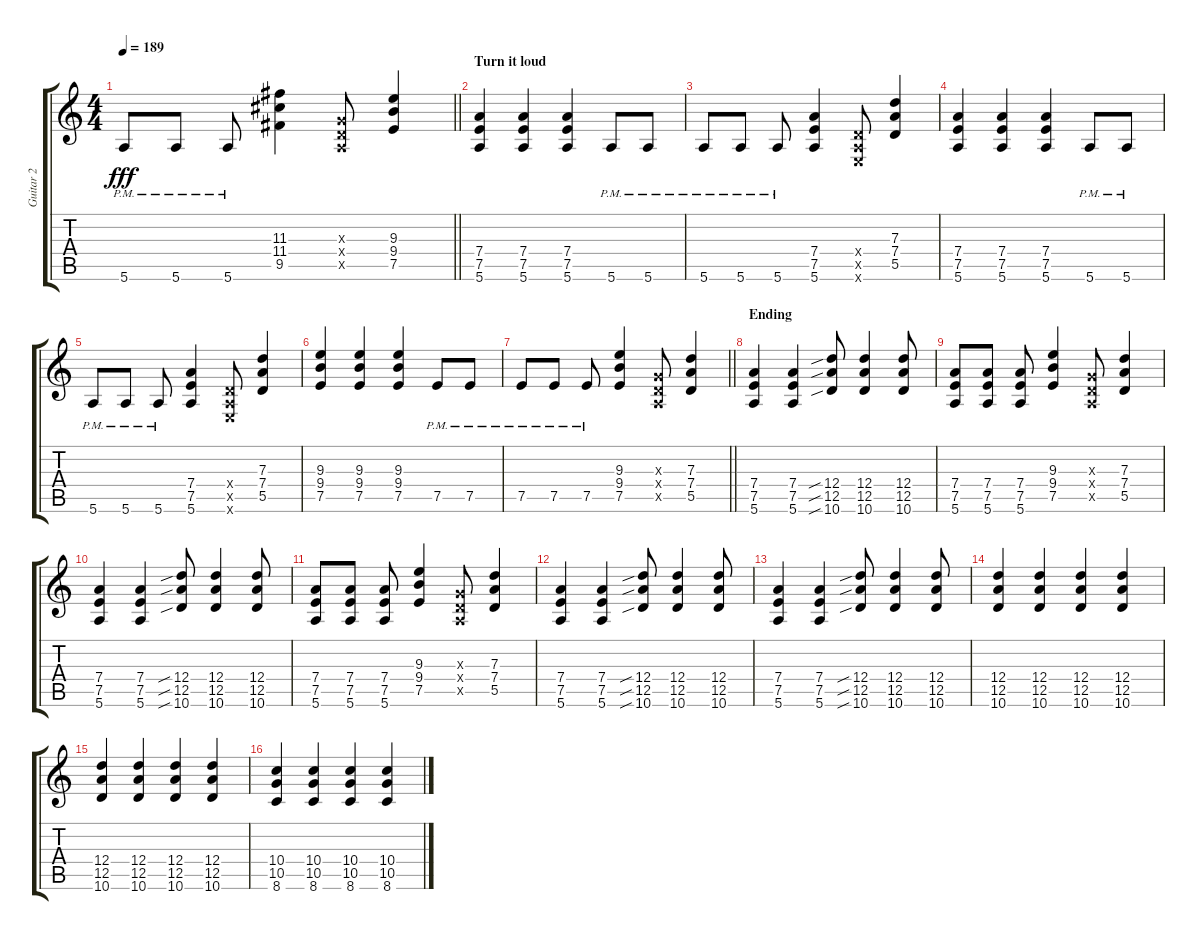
\track ("Guitar 2" "Guitar 2") {instrument overdrivenguitar}
\staff {score tabs}
\tuning (E4 B3 G3 D3 A2 E2) {hide}
\ts (4 4)
\tempo 189
\clef g2
\barLineRight lightlight
\ks c
5.6{pm}.8{dy fff} 5.6{pm}.8 5.6{pm}.8 (11.3 11.4 9.5).4 (0.3{x} 0.4{x} 0.5{x}).8 (9.3 9.4 7.5).4 |
\section ("" "Turn it loud")
(7.4 7.5 5.6).4 (7.4 7.5 5.6).4 (7.4 7.5 5.6).4 5.6{pm}.8 5.6{pm}.8 |
5.6{pm}.8 5.6{pm}.8 5.6{pm}.8 (7.4 7.5 5.6).4 (0.4{x} 0.5{x} 0.6{x}).8 (7.3 7.4 5.5).4 |
(7.4 7.5 5.6).4 (7.4 7.5 5.6).4 (7.4 7.5 5.6).4 5.6{pm}.8 5.6{pm}.8 |
5.6{pm}.8 5.6{pm}.8 5.6{pm}.8 (7.4 7.5 5.6).4 (0.4{x} 0.5{x} 0.6{x}).8 (7.3 7.4 5.5).4 |
(9.3 9.4 7.5).4 (9.3 9.4 7.5).4 (9.3 9.4 7.5).4 7.5{pm}.8 7.5{pm}.8 |
\barLineRight lightlight
7.5{pm}.8 7.5{pm}.8 7.5{pm}.8 (9.3 9.4 7.5).4 (0.3{x} 0.4{x} 0.5{x}).8 (7.3 7.4 5.5).4 |
\section ("" "Ending")
(7.4 7.5 5.6).4{volume 12} (7.4 7.5 5.6).4 (12.4{sib} 12.5{sib} 10.6{sib}).8 (12.4 12.5 10.6).4 (12.4 12.5 10.6).8 |
(7.4 7.5 5.6).8 (7.4 7.5 5.6).8 (7.4 7.5 5.6).8 (9.3 9.4 7.5).4 (0.3{x} 0.4{x} 0.5{x}).8 (7.3 7.4 5.5).4 |
(7.4 7.5 5.6).4 (7.4 7.5 5.6).4 (12.4{sib} 12.5{sib} 10.6{sib}).8 (12.4 12.5 10.6).4 (12.4 12.5 10.6).8 |
(7.4 7.5 5.6).8 (7.4 7.5 5.6).8 (7.4 7.5 5.6).8 (9.3 9.4 7.5).4 (0.3{x} 0.4{x} 0.5{x}).8 (7.3 7.4 5.5).4 |
(7.4 7.5 5.6).4 (7.4 7.5 5.6).4 (12.4{sib} 12.5{sib} 10.6{sib}).8 (12.4 12.5 10.6).4 (12.4 12.5 10.6).8 |
(7.4 7.5 5.6).4 (7.4 7.5 5.6).4 (12.4{sib} 12.5{sib} 10.6{sib}).8 (12.4 12.5 10.6).4 (12.4 12.5 10.6).8 |
(12.4 12.5 10.6).4 (12.4 12.5 10.6).4 (12.4 12.5 10.6).4 (12.4 12.5 10.6).4 |
(12.4 12.5 10.6).4 (12.4 12.5 10.6).4 (12.4 12.5 10.6).4 (12.4 12.5 10.6).4 |
(10.4 10.5 8.6).4 (10.4 10.5 8.6).4 (10.4 10.5 8.6).4 (10.4 10.5 8.6).4
